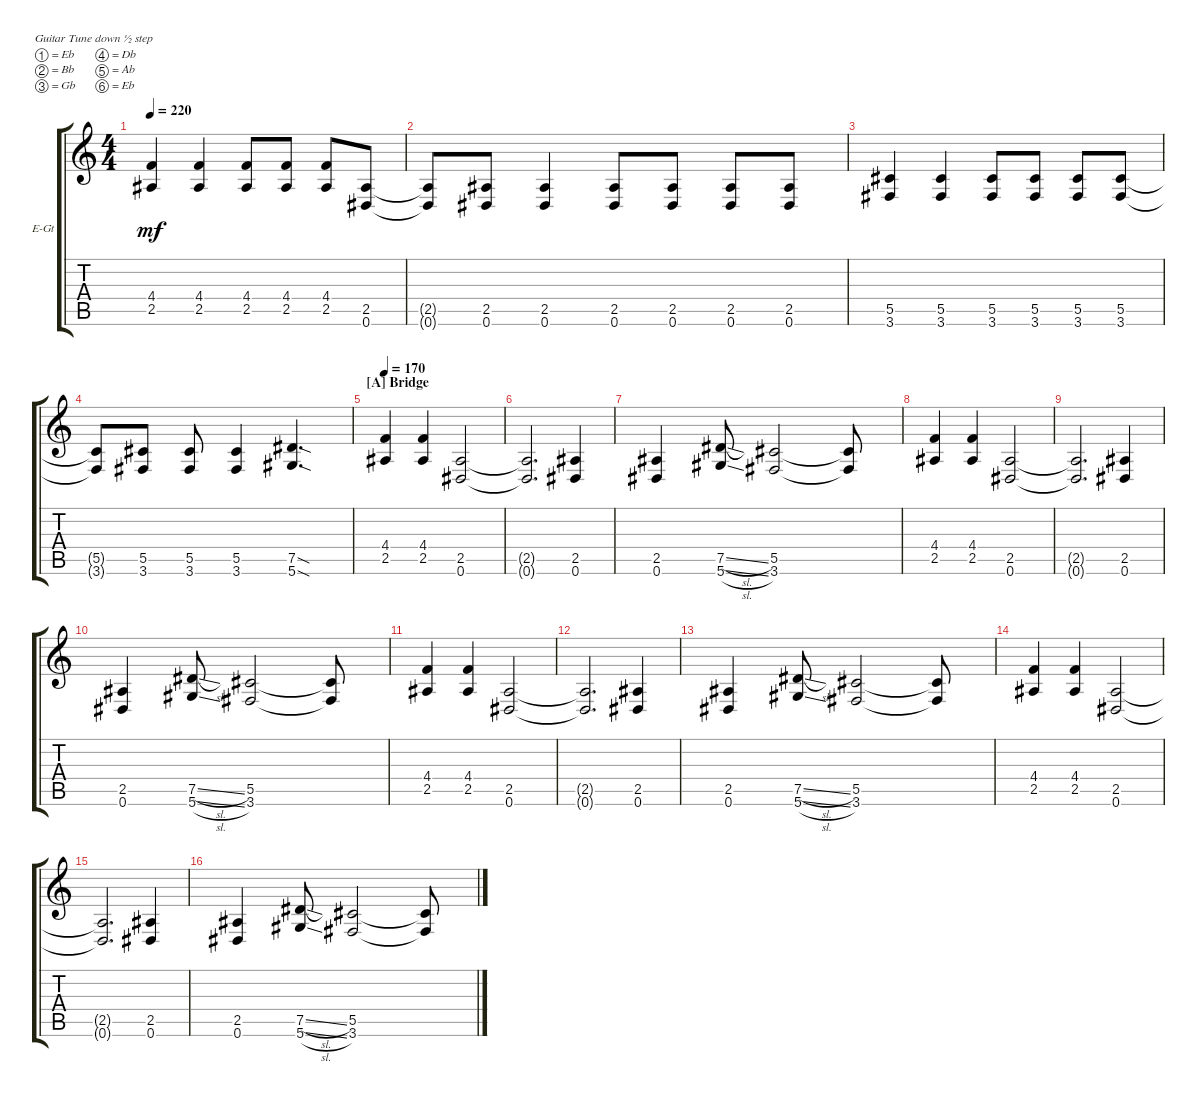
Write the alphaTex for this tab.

\bracketExtendMode groupsimilarinstruments
\firstSystemTrackNameOrientation horizontal
\otherSystemsTrackNameOrientation horizontal
\track ("Electric Guitar 2" "E-Gt") {instrument distortionguitar}
\staff {score tabs}
\tuning (Eb4 Bb3 Gb3 Db3 Ab2 Eb2)
\ts (4 4)
\tempo 220
\clef g2
\ks c
(2.5 4.4).4{dy mf} (2.5 4.4).4 (2.5 4.4).8 (2.5 4.4).8 (2.5 4.4).8 (2.5 0.6).8 |
(2.5{t} 0.6{t}).8 (2.5 0.6).8 (2.5 0.6).4 (2.5 0.6).8 (2.5 0.6).8 (2.5 0.6).8 (2.5 0.6).8 |
(3.6 5.5).4 (3.6 5.5).4 (3.6 5.5).8 (3.6 5.5).8 (3.6 5.5).8 (3.6 5.5).8 |
(3.6{t} 5.5{t}).8 (3.6 5.5).8 (3.6 5.5).8 (3.6 5.5).4 (5.6{sod} 7.5{sod}).4{d} |
\section ("A" "Bridge")
\tempo 170
(2.5 4.4).4 (2.5 4.4).4 (0.6 2.5).2 |
(0.6{t} 2.5{t}).2{d} (0.6 2.5).4 |
(0.6 2.5).4 (5.6{sl} 7.5{sl}).8 (3.6 5.5).2 (3.6{t} 5.5{t}).8 |
(2.5 4.4).4 (2.5 4.4).4 (0.6 2.5).2 |
(0.6{t} 2.5{t}).2{d} (0.6 2.5).4 |
(0.6 2.5).4 (5.6{sl} 7.5{sl}).8 (3.6 5.5).2 (3.6{t} 5.5{t}).8 |
(2.5 4.4).4 (2.5 4.4).4 (0.6 2.5).2 |
(0.6{t} 2.5{t}).2{d} (0.6 2.5).4 |
(0.6 2.5).4 (5.6{sl} 7.5{sl}).8 (3.6 5.5).2 (3.6{t} 5.5{t}).8 |
(2.5 4.4).4 (2.5 4.4).4 (0.6 2.5).2 |
(0.6{t} 2.5{t}).2{d} (0.6 2.5).4 |
(0.6 2.5).4 (5.6{sl} 7.5{sl}).8 (3.6 5.5).2 (3.6{t} 5.5{t}).8
